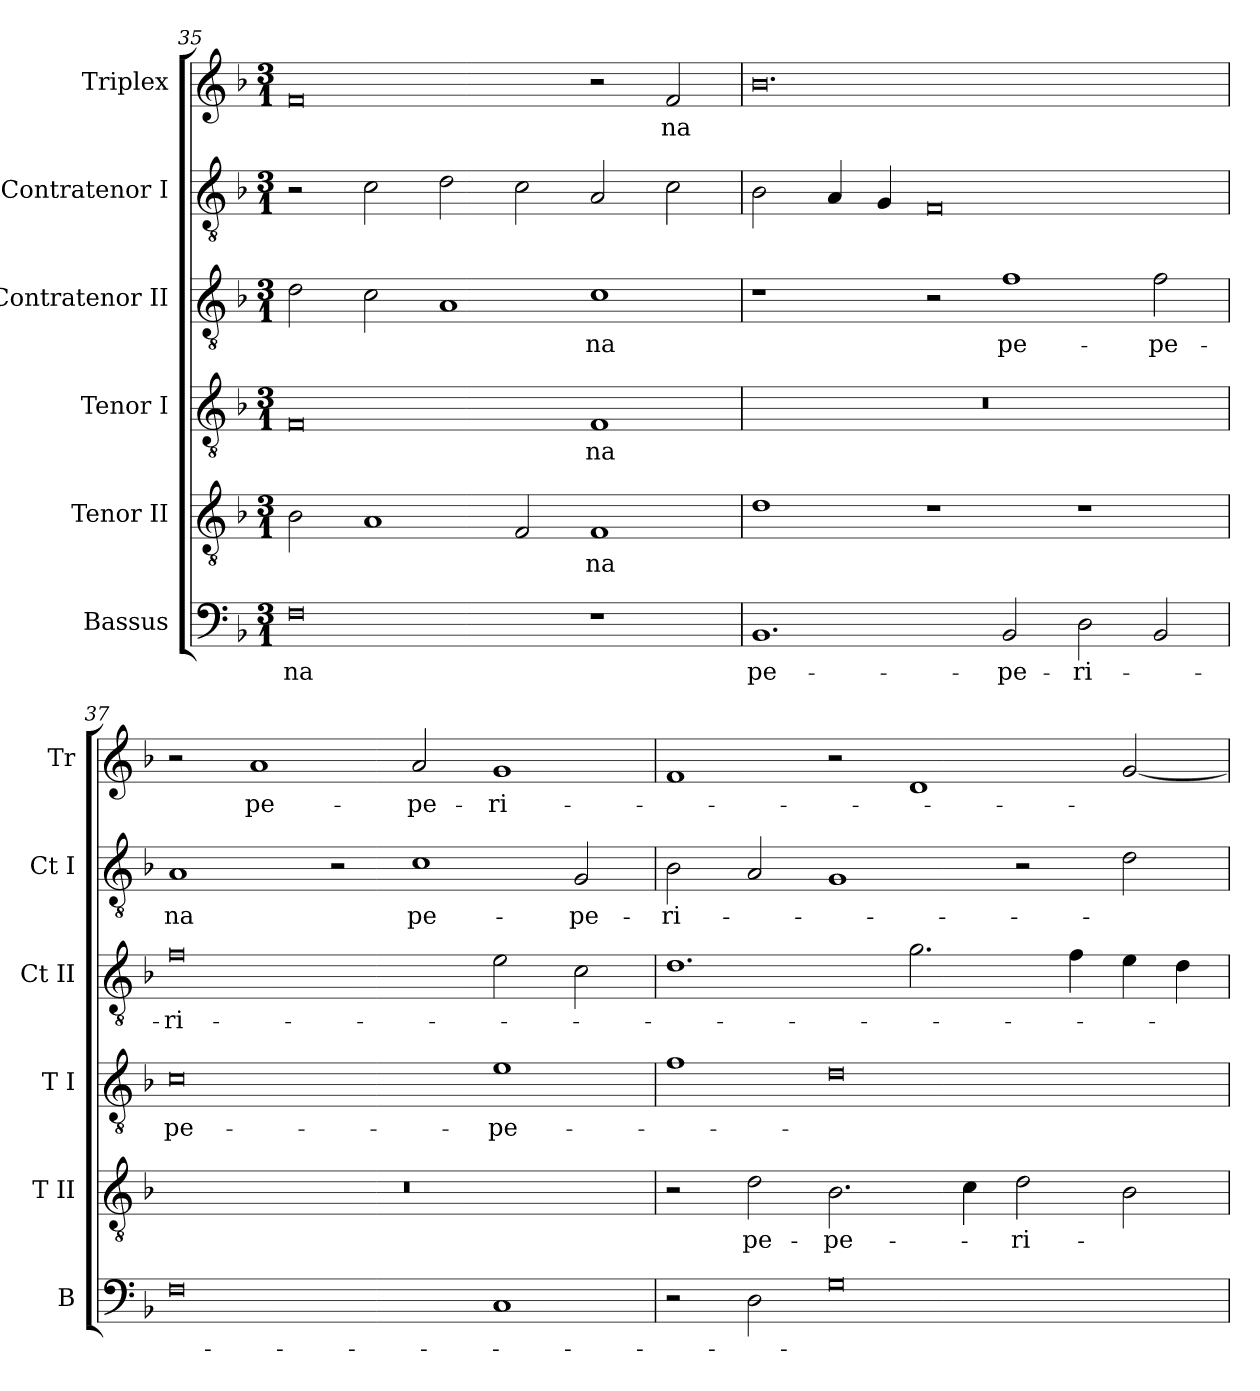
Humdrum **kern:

**kern	**text	**kern	**text	**kern	**text	**kern	**text	**kern	**text	**kern	**text
*part6	*part6	*part5	*part5	*part4	*part4	*part3	*part3	*part2	*part2	*part1	*part1
*staff6	*staff6	*staff5	*staff5	*staff4	*staff4	*staff3	*staff3	*staff2	*staff2	*staff1	*staff1
*I"Bassus	*	*I"Tenor II	*	*I"Tenor I	*	*I"Contratenor II	*	*I"Contratenor I	*	*I"Triplex	*
*I'B	*	*I'T II	*	*I'T I	*	*I'Ct II	*	*I'Ct I	*	*I'Tr	*
*clefF4	*	*clefGv2	*	*clefGv2	*	*clefGv2	*	*clefGv2	*	*clefG2	*
*	*	*ITrd7c12	*	*ITrd7c12	*	*ITrd7c12	*	*ITrd7c12	*	*	*
*k[b-]	*	*k[b-]	*	*k[b-]	*	*k[b-]	*	*k[b-]	*	*k[b-]	*
*F:	*	*F:	*	*F:	*	*F:	*	*F:	*	*F:	*
*M3/1	*	*M3/1	*	*M3/1	*	*M3/1	*	*M3/1	*	*M3/1	*
=35	=35	=35	=35	=35	=35	=35	=35	=35	=35	=35	=35
!	!LO:LY:b:color=#000000	!	!	!	!	!	!	!	!	!	!
0Fi	-na	2BB-i\	.	0FFi	.	2Di\	.	2r	.	0fi	.
.	.	1AAi	.	.	.	2Ci\	.	2Ci\	.	.	.
.	.	.	.	.	.	1AAi	.	2Di\	.	.	.
.	.	2FFi/	.	.	.	.	.	2Ci\	.	.	.
!	!	!	!LO:LY:b:color=#000000	!	!	!	!	!	!	!	!
!	!	!	!	!	!LO:LY:b:color=#000000	!	!	!	!	!	!
!	!	!	!	!	!	!	!LO:LY:b:color=#000000	!	!	!	!
1r	.	1FFi	-na	1FFi	-na	1Ci	-na	2AAi/	.	2r	.
!	!	!	!	!	!	!	!	!	!	!	!LO:LY:b:color=#000000
.	.	.	.	.	.	.	.	2Ci\	.	2fi/	-na
!!LO:PB:g=z
=36`	=36`	=36`	=36`	=36`	=36`	=36`	=36`	=36`	=36`	=36`	=36`
!	!LO:LY:b:color=#000000	!	!	!LO:N:vis=1	!	!	!	!	!	!	!
1.BB-i	pe-	1Di	.	0.r	.	1r	.	2BB-i\	.	0.b-i	.
.	.	.	.	.	.	.	.	4AAi/	.	.	.
.	.	.	.	.	.	.	.	4GGi/	.	.	.
.	.	1r	.	.	.	2r	.	0FFi	.	.	.
!	!LO:LY:b:color=#000000	!	!	!	!	!	!	!	!	!	!
!	!	!	!	!	!	!	!LO:LY:b:color=#000000	!	!	!	!
2BB-i/	-pe-	.	.	.	.	1Fi	pe-	.	.	.	.
!	!LO:LY:b:color=#000000	!	!	!	!	!	!	!	!	!	!
2Di\	-ri-	1r	.	.	.	.	.	.	.	.	.
!	!	!	!	!	!	!	!LO:LY:b:color=#000000	!	!	!	!
2BB-i/	.	.	.	.	.	2Fi\	-pe-	.	.	.	.
=37`	=37`	=37`	=37`	=37`	=37`	=37`	=37`	=37`	=37`	=37`	=37`
!	!	!LO:N:vis=1	!	!	!	!	!	!	!	!	!
!	!	!	!	!	!LO:LY:b:color=#000000	!	!	!	!	!	!
!	!	!	!	!	!	!	!LO:LY:b:color=#000000	!	!	!	!
!	!	!	!	!	!	!	!	!	!LO:LY:b:color=#000000	!	!
0Fi	.	0.r	.	0Ci	pe-	0Fi	-ri-	1AAi	-na	2r	.
!	!	!	!	!	!	!	!	!	!	!	!LO:LY:b:color=#000000
.	.	.	.	.	.	.	.	.	.	1ai	pe-
.	.	.	.	.	.	.	.	2r	.	.	.
!	!	!	!	!	!	!	!	!	!LO:LY:b:color=#000000	!	!
!	!	!	!	!	!	!	!	!	!	!	!LO:LY:b:color=#000000
.	.	.	.	.	.	.	.	1Ci	pe-	2ai/	-pe-
!	!	!	!	!	!LO:LY:b:color=#000000	!	!	!	!	!	!
!	!	!	!	!	!	!	!	!	!	!	!LO:LY:b:color=#000000
1Ci	.	.	.	1Ei	-pe-	2Ei\	.	.	.	1gi	-ri-
!	!	!	!	!	!	!	!	!	!LO:LY:b:color=#000000	!	!
.	.	.	.	.	.	2Ci\	.	2GGi/	-pe-	.	.
=38`	=38`	=38`	=38`	=38`	=38`	=38`	=38`	=38`	=38`	=38`	=38`
!	!	!	!	!	!	!	!	!	!LO:LY:b:color=#000000	!	!
2r	.	2r	.	1Fi	.	1.Di	.	2BB-i\	-ri-	1fi	.
!	!	!	!LO:LY:b:color=#000000	!	!	!	!	!	!	!	!
2Di\	.	2Di\	pe-	.	.	.	.	2AAi/	.	.	.
!	!	!	!LO:LY:b:color=#000000	!	!	!	!	!	!	!	!
0Gi	.	2.BB-i\	-pe-	0Di	.	.	.	1GGi	.	2r	.
.	.	.	.	.	.	2.Gi\	.	.	.	1di	.
.	.	4Ci\	.	.	.	.	.	.	.	.	.
!	!	!	!LO:LY:b:color=#000000	!	!	!	!	!	!	!	!
.	.	2Di\	-ri-	.	.	.	.	2r	.	.	.
.	.	.	.	.	.	4Fi\	.	.	.	.	.
.	.	2BB-i\	.	.	.	4Ei\	.	2Di\	.	[<2gi/	.
.	.	.	.	.	.	4Di\	.	.	.	.	.
=`	=`	=`	=`	=`	=`	=`	=`	=`	=`	=`	=`
*-	*-	*-	*-	*-	*-	*-	*-	*-	*-	*-	*-
